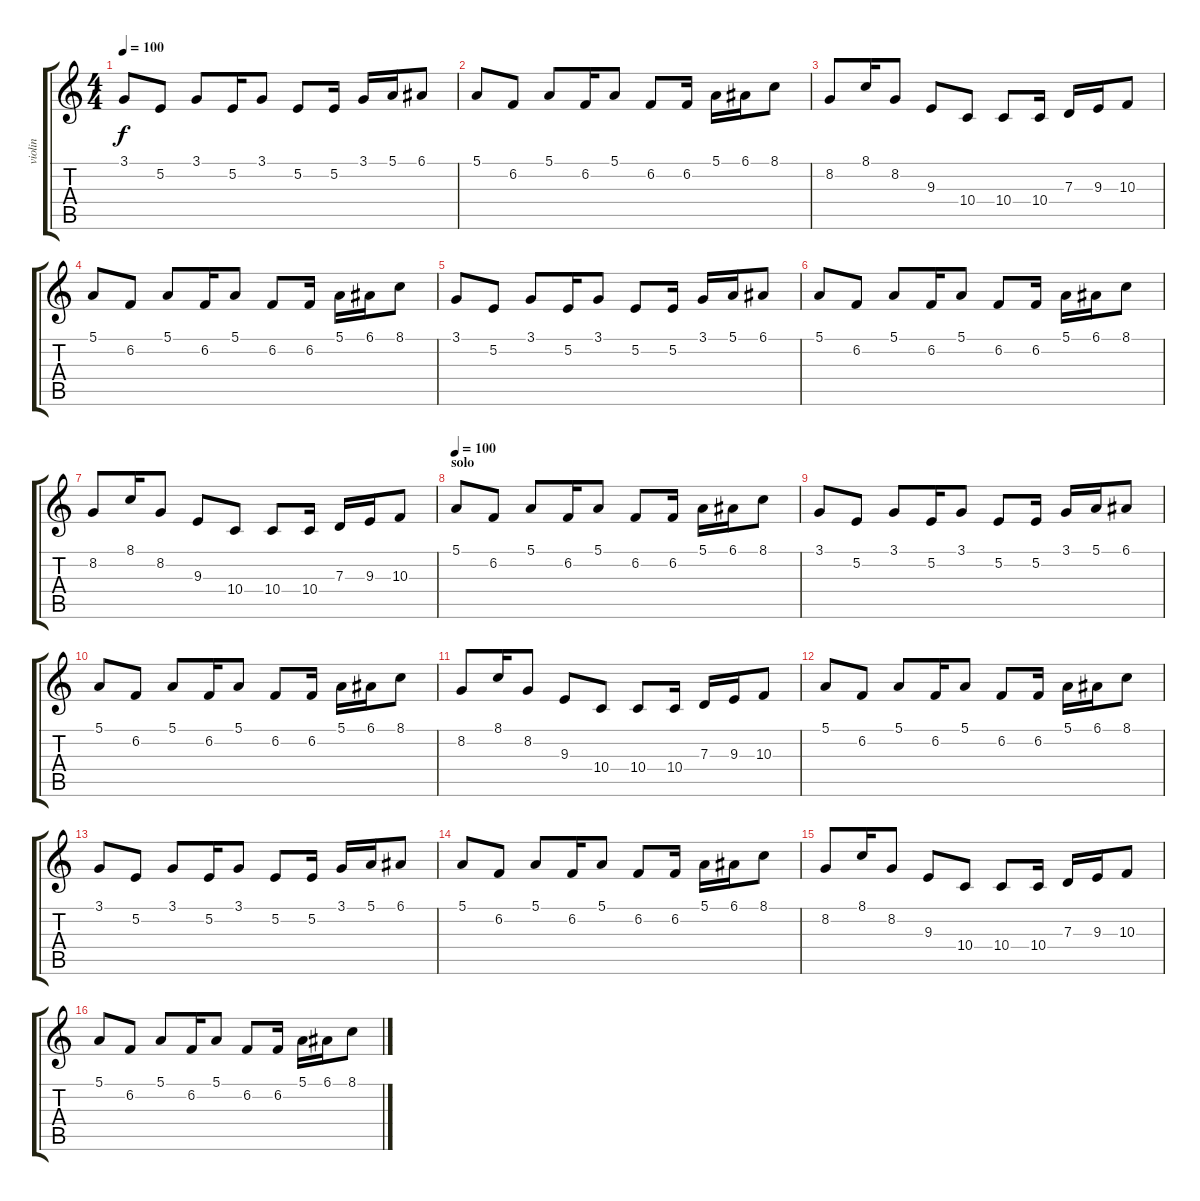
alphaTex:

\track ("violin" "violin") {instrument violin}
\staff {score tabs}
\tuning (E4 B3 G3 D3 A2 E2) {hide}
\ts (4 4)
\tempo 100
\clef g2
\ks c
3.1.8{dy f} 5.2.8 3.1.8 5.2.16 3.1.8 5.2.8 5.2.16 3.1.16 5.1.16 6.1.8 |
5.1.8 6.2.8 5.1.8 6.2.16 5.1.8 6.2.8 6.2.16 5.1.16 6.1.16 8.1.8 |
8.2.8 8.1.16 8.2.8 9.3.8 10.4.8 10.4.8 10.4.16 7.3.16 9.3.16 10.3.8 |
5.1.8 6.2.8 5.1.8 6.2.16 5.1.8 6.2.8 6.2.16 5.1.16 6.1.16 8.1.8 |
3.1.8 5.2.8 3.1.8 5.2.16 3.1.8 5.2.8 5.2.16 3.1.16 5.1.16 6.1.8 |
5.1.8 6.2.8 5.1.8 6.2.16 5.1.8 6.2.8 6.2.16 5.1.16 6.1.16 8.1.8 |
8.2.8 8.1.16 8.2.8 9.3.8 10.4.8 10.4.8 10.4.16 7.3.16 9.3.16 10.3.8 |
\section ("" "solo")
\tempo 100
5.1.8 6.2.8 5.1.8 6.2.16 5.1.8 6.2.8 6.2.16 5.1.16 6.1.16 8.1.8 |
3.1.8 5.2.8 3.1.8 5.2.16 3.1.8 5.2.8 5.2.16 3.1.16 5.1.16 6.1.8 |
5.1.8 6.2.8 5.1.8 6.2.16 5.1.8 6.2.8 6.2.16 5.1.16 6.1.16 8.1.8 |
8.2.8 8.1.16 8.2.8 9.3.8 10.4.8 10.4.8 10.4.16 7.3.16 9.3.16 10.3.8 |
5.1.8 6.2.8 5.1.8 6.2.16 5.1.8 6.2.8 6.2.16 5.1.16 6.1.16 8.1.8 |
3.1.8 5.2.8 3.1.8 5.2.16 3.1.8 5.2.8 5.2.16 3.1.16 5.1.16 6.1.8 |
5.1.8 6.2.8 5.1.8 6.2.16 5.1.8 6.2.8 6.2.16 5.1.16 6.1.16 8.1.8 |
8.2.8 8.1.16 8.2.8 9.3.8 10.4.8 10.4.8 10.4.16 7.3.16 9.3.16 10.3.8 |
5.1.8 6.2.8 5.1.8 6.2.16 5.1.8 6.2.8 6.2.16 5.1.16 6.1.16 8.1.8
